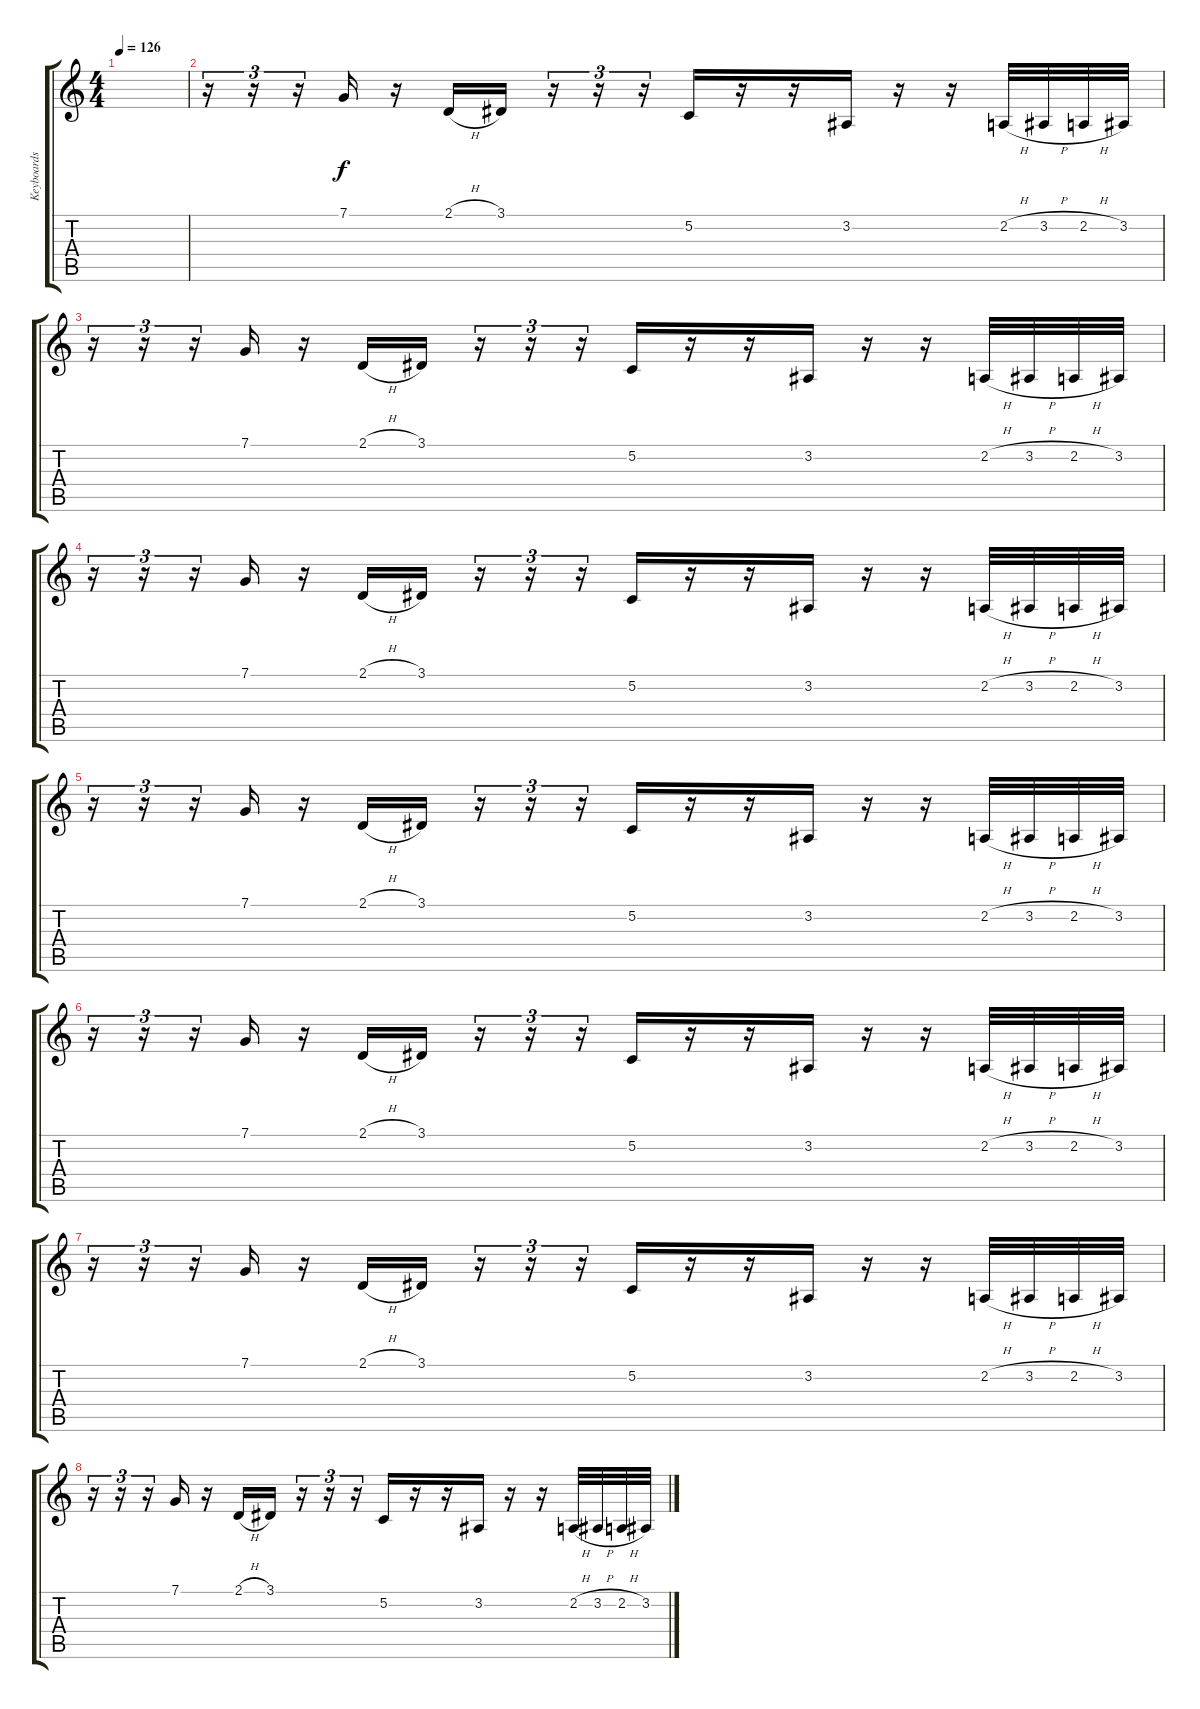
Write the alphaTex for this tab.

\track ("Keyboards" "Keyboards") {instrument orchestralharp}
\staff {score tabs}
\tuning (C4 G3 Eb3 Bb2 F2 C2) {hide}
\ts (4 4)
\tempo 126
\clef g2
\ks c
|
r.16{tu (3 2)} r.16{tu (3 2)} r.16{tu (3 2)} 7.1.16{instrument orchestralharp} r.16 2.1{h}.16 3.1.16 r.16{tu (3 2)} r.16{tu (3 2)} r.16{tu (3 2)} 5.2.16 r.16 r.16 3.2.16 r.16 r.16 2.2{h}.32 3.2{h}.32 2.2{h}.32 3.2.32 |
r.16{tu (3 2)} r.16{tu (3 2)} r.16{tu (3 2)} 7.1.16 r.16 2.1{h}.16 3.1.16 r.16{tu (3 2)} r.16{tu (3 2)} r.16{tu (3 2)} 5.2.16 r.16 r.16 3.2.16 r.16 r.16 2.2{h}.32 3.2{h}.32 2.2{h}.32 3.2.32 |
r.16{tu (3 2)} r.16{tu (3 2)} r.16{tu (3 2)} 7.1.16 r.16 2.1{h}.16 3.1.16 r.16{tu (3 2)} r.16{tu (3 2)} r.16{tu (3 2)} 5.2.16 r.16 r.16 3.2.16 r.16 r.16 2.2{h}.32 3.2{h}.32 2.2{h}.32 3.2.32 |
r.16{tu (3 2)} r.16{tu (3 2)} r.16{tu (3 2)} 7.1.16 r.16 2.1{h}.16 3.1.16 r.16{tu (3 2)} r.16{tu (3 2)} r.16{tu (3 2)} 5.2.16 r.16 r.16 3.2.16 r.16 r.16 2.2{h}.32 3.2{h}.32 2.2{h}.32 3.2.32 |
r.16{tu (3 2)} r.16{tu (3 2)} r.16{tu (3 2)} 7.1.16 r.16 2.1{h}.16 3.1.16 r.16{tu (3 2)} r.16{tu (3 2)} r.16{tu (3 2)} 5.2.16 r.16 r.16 3.2.16 r.16 r.16 2.2{h}.32 3.2{h}.32 2.2{h}.32 3.2.32 |
r.16{tu (3 2)} r.16{tu (3 2)} r.16{tu (3 2)} 7.1.16 r.16 2.1{h}.16 3.1.16 r.16{tu (3 2)} r.16{tu (3 2)} r.16{tu (3 2)} 5.2.16 r.16 r.16 3.2.16 r.16 r.16 2.2{h}.32 3.2{h}.32 2.2{h}.32 3.2.32 |
r.16{tu (3 2)} r.16{tu (3 2)} r.16{tu (3 2)} 7.1.16 r.16 2.1{h}.16 3.1.16 r.16{tu (3 2)} r.16{tu (3 2)} r.16{tu (3 2)} 5.2.16 r.16 r.16 3.2.16 r.16 r.16 2.2{h}.32 3.2{h}.32 2.2{h}.32 3.2.32
